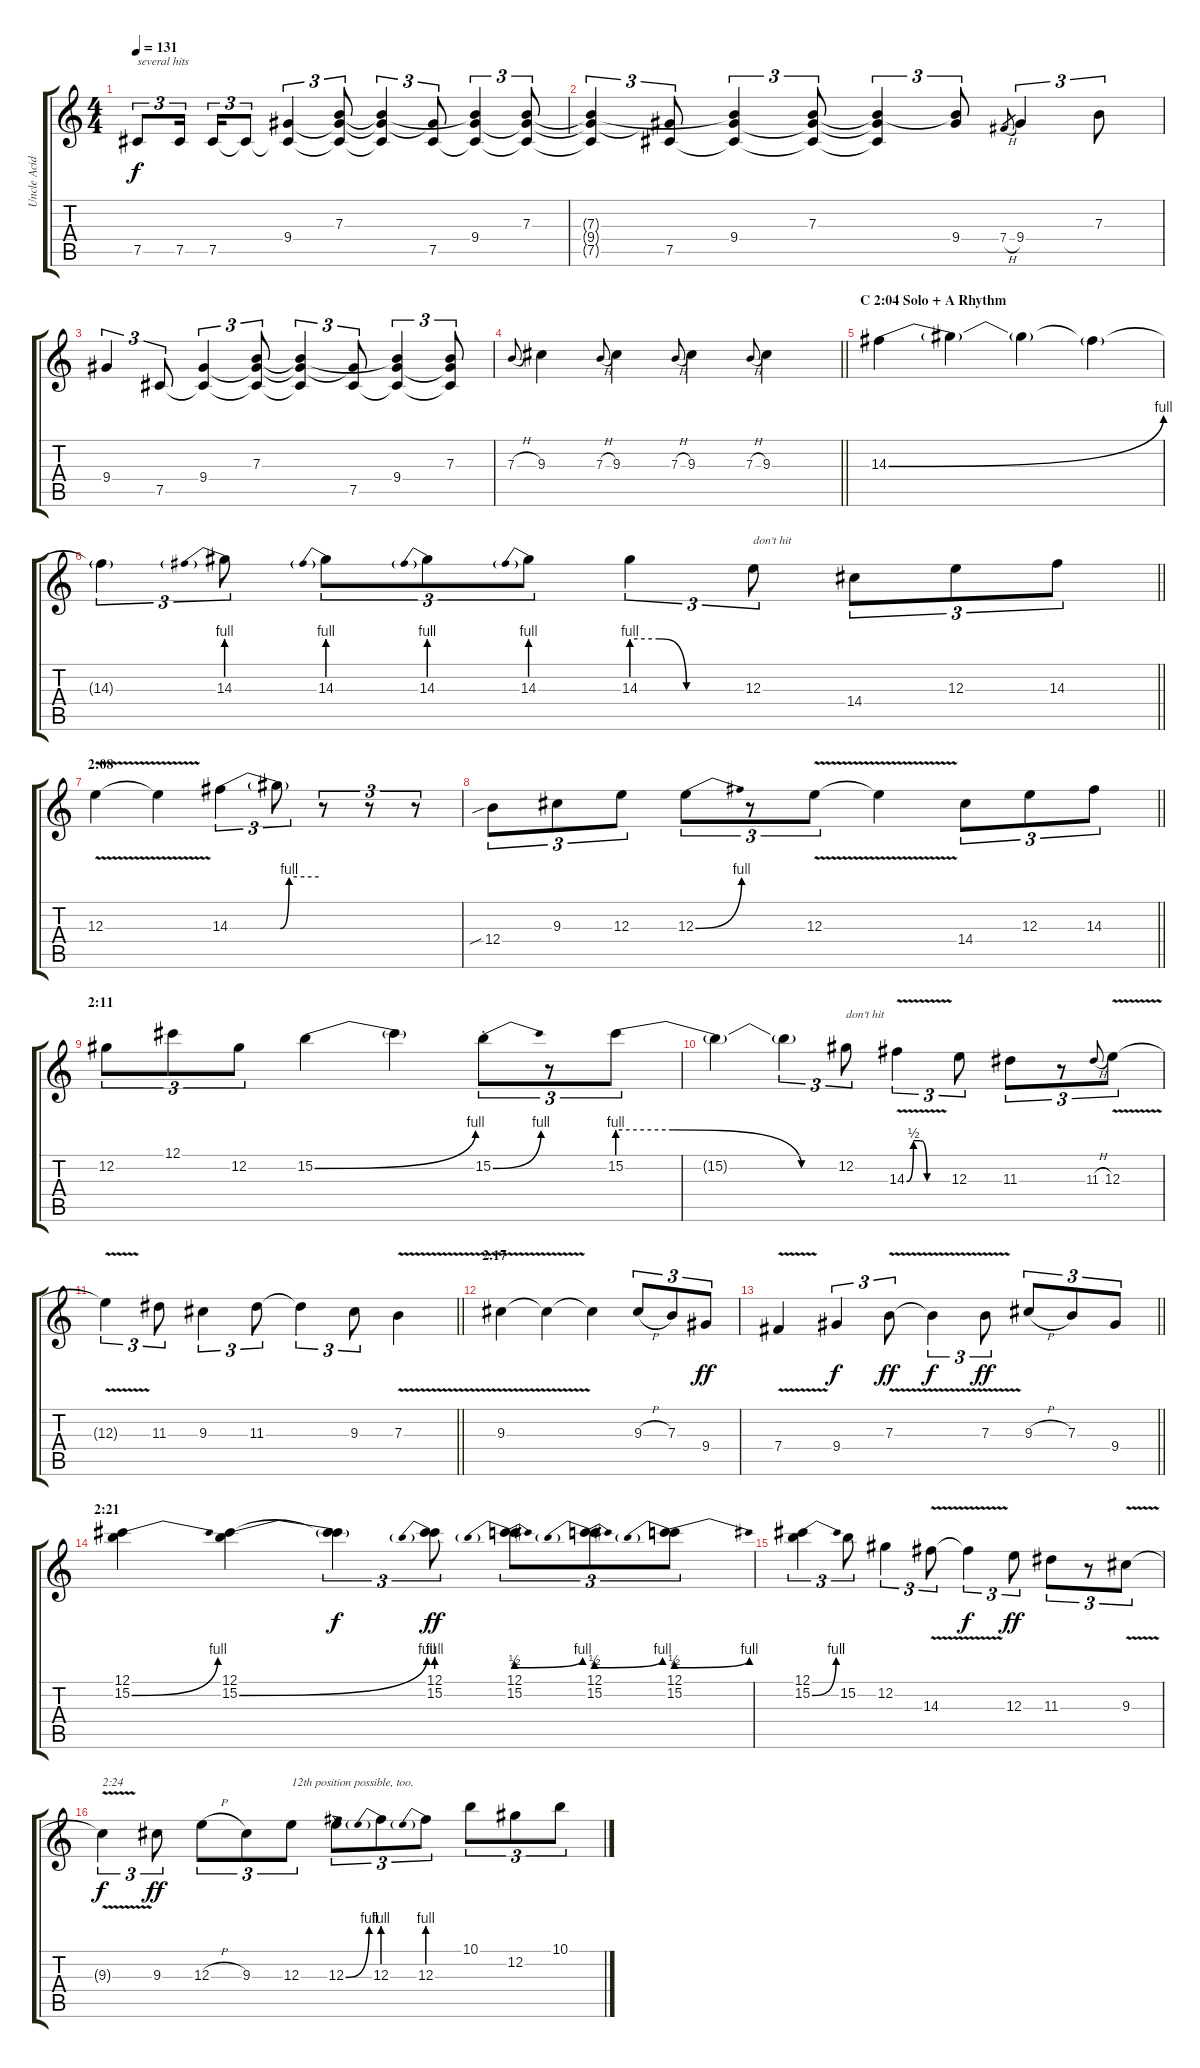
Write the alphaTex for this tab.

\track ("Uncle Acid (lead guitar)" "Uncle Acid") {instrument overdrivenguitar}
\staff {score tabs}
\tuning (Db4 Ab3 E3 B2 Gb2 Db2) {hide}
\ts (4 4)
\tempo 131
\clef g2
\ks c
7.5.8{tu (3 2) txt "several hits" dy f} 7.5.16{tu (3 2) beam splitsecondary} 7.5.16{tu (3 2)} 7.5{t}.8{tu (3 2)} (9.4 7.5{t}).4{tu (3 2)} (7.3 9.4{t} 7.5{t}).8{tu (3 2)} (7.3{t} 9.4{t} 7.5{t}).4{tu (3 2)} (9.4{t} 7.5).8{tu (3 2)} (7.3{t} 9.4 7.5{t}).4{tu (3 2)} (7.3 9.4{t} 7.5{t}).8{tu (3 2)} |
(7.3{t} 9.4{t} 7.5{t}).4{tu (3 2)} (9.4{t} 7.5).8{tu (3 2)} (7.3{t} 9.4 7.5{t}).4{tu (3 2)} (7.3 9.4{t} 7.5{t}).8{tu (3 2)} (7.3{t} 9.4{t} 7.5{t}).4{tu (3 2)} (7.3{t} 9.4).8{tu (3 2)} 7.4{h}.8{gr} 9.4.4{tu (3 2)} 7.3.8{tu (3 2)} |
9.4.4{tu (3 2)} 7.5.8{tu (3 2)} (9.4 7.5{t}).4{tu (3 2)} (7.3 9.4{t} 7.5{t}).8{tu (3 2)} (7.3{t} 9.4{t} 7.5{t}).4{tu (3 2)} (9.4{t} 7.5).8{tu (3 2)} (7.3{t} 9.4 7.5{t}).4{tu (3 2)} (7.3 9.4{t} 7.5{t}).8{tu (3 2)} |
\barLineRight lightlight
7.3{h}.8{gr onbeat} 9.3.4 7.3{h}.8{gr onbeat} 9.3.4 7.3{h}.8{gr onbeat} 9.3.4 7.3{h}.8{gr onbeat} 9.3.4 |
\section ("" "C 2:04 Solo + A Rhythm")
14.3{be (bend 0 0 60 4)}.4 14.3{t}.4 14.3{t}.4 14.3{t}.4 |
\barLineRight lightlight
14.3{t}.4{tu (3 2)} 14.3{be (prebend 0 4 60 4)}.8{tu (3 2)} 14.3{be (prebend 0 4 60 4)}.8{tu (3 2)} 14.3{be (prebend 0 4 60 4)}.8{tu (3 2)} 14.3{be (prebend 0 4 60 4)}.8{tu (3 2)} 14.3{be (custom 0 4 15 4 30 0 60 0)}.4{tu (3 2)} 12.3.8{tu (3 2) txt "don't hit"} 14.4.8{tu (3 2)} 12.3.8{tu (3 2)} 14.3.8{tu (3 2)} |
\section ("" "2:08")
12.3{v}.4 12.3{t}.4 14.3{be (custom 0 0 25 0 34 0 40 4 60 4)}.4{tu (3 2)} 14.3{t}.8{tu (3 2)} r.8{tu (3 2)} r.8{tu (3 2)} r.8{tu (3 2)} |
\barLineRight lightlight
12.4{sib}.8{tu (3 2)} 9.3.8{tu (3 2)} 12.3.8{tu (3 2)} 12.3{be (bend 0 0 60 4)}.8{tu (3 2)} r.8{tu (3 2)} 12.3{v}.8{tu (3 2)} 12.3{t}.4 14.4.8{tu (3 2)} 12.3.8{tu (3 2)} 14.3.8{tu (3 2)} |
\section ("" "2:11")
12.2.8{tu (3 2)} 12.1.8{tu (3 2)} 12.2.8{tu (3 2)} 15.2{be (bend 0 0 60 4)}.4 15.2{t}.4 15.2{be (bend 0 0 60 4) st}.8{tu (3 2)} r.8{tu (3 2)} 15.2{be (custom 0 4 15 4 50 0 60 0)}.8{tu (3 2)} |
15.2{t}.4 15.2{t}.4{tu (3 2)} 12.2.8{tu (3 2) txt "don't hit"} 14.3{be (custom 0 0 10 2 20 2 30 0 60 0) v}.4{tu (3 2)} 12.3.8{tu (3 2)} 11.3.8{tu (3 2)} r.8{tu (3 2)} 11.3{h}.8{gr onbeat} 12.3{v}.8{tu (3 2)} |
\barLineRight lightlight
12.3{t}.4{tu (3 2)} 11.3.8{tu (3 2)} 9.3.4{tu (3 2)} 11.3.8{tu (3 2)} 11.3{t}.4{tu (3 2)} 9.3.8{tu (3 2)} 7.3{v}.4 |
\section ("" "2.17")
9.3{v}.4 9.3{t}.4 9.3{t}.4 9.3{h}.8{tu (3 2)} 7.3.8{tu (3 2)} 9.4.8{tu (3 2) dy ff} |
\barLineRight lightlight
7.4{v}.4 9.4.4{tu (3 2) dy f} 7.3{v}.8{tu (3 2) dy ff} 7.3{t}.4{tu (3 2) dy f} 7.3{v}.8{tu (3 2) dy ff} 9.3{h}.8{tu (3 2)} 7.3.8{tu (3 2)} 9.4.8{tu (3 2)} |
\section ("" "2:21")
(12.1 15.2{be (bend 0 0 60 4)}).4 (12.1 15.2{be (bend 0 0 60 4)}).4 (12.1{t} 15.2{t}).4{tu (3 2) dy f} (12.1 15.2{be (prebend 0 4 60 4)}).8{tu (3 2) dy ff} (12.1 15.2{be (prebendbend 0 2 60 4)}).8{tu (3 2)} (12.1 15.2{be (prebendbend 0 2 60 4)}).8{tu (3 2)} (12.1 15.2{be (prebendbend 0 2 60 4)}).8{tu (3 2)} |
(12.1 15.2{be (bend 0 0 60 4)}).4{tu (3 2)} 15.2.8{tu (3 2)} 12.2.4{tu (3 2)} 14.3{v}.8{tu (3 2)} 14.3{t}.4{tu (3 2) dy f} 12.3.8{tu (3 2) dy ff} 11.3.8{tu (3 2)} r.8{tu (3 2)} 9.3{v}.8{tu (3 2)} |
9.3{t}.4{tu (3 2) txt "2:24" dy f} 9.3.8{tu (3 2) dy ff} 12.3{h}.8{tu (3 2)} 9.3.8{tu (3 2)} 12.3.8{tu (3 2) txt "12th position possible, too."} 12.3{be (bend 0 0 60 4)}.8{tu (3 2)} 12.3{be (prebend 0 4 60 4)}.8{tu (3 2)} 12.3{be (prebend 0 4 60 4)}.8{tu (3 2)} 10.1.8{tu (3 2)} 12.2.8{tu (3 2)} 10.1.8{tu (3 2)}
